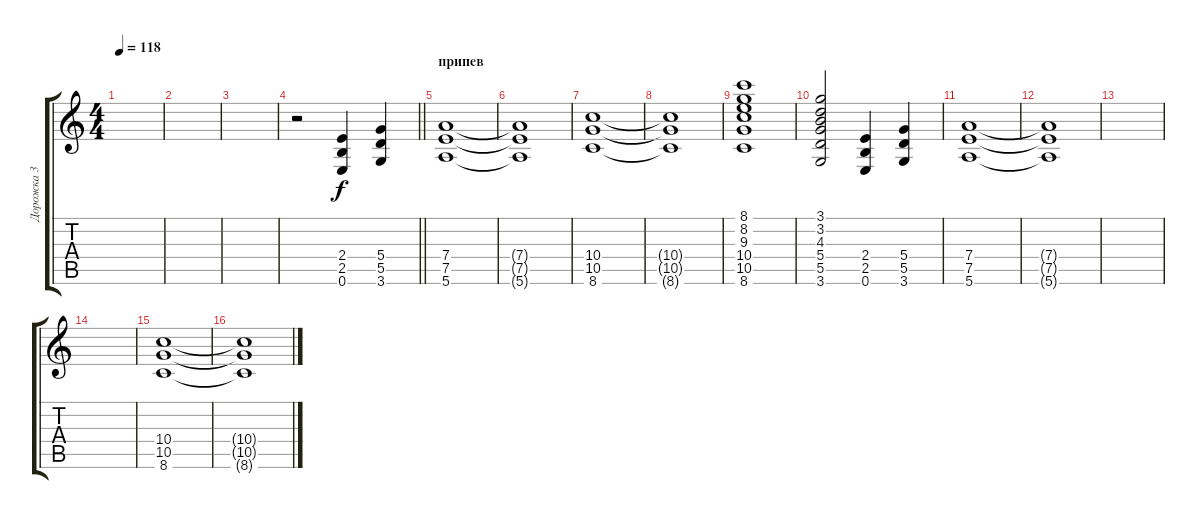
\track ("Дорожка 3" "Дорожка 3") {instrument distortionguitar}
\staff {score tabs}
\tuning (E4 B3 G3 D3 A2 E2) {hide}
\ts (4 4)
\tempo 118
\clef g2
\ks c
|
|
|
\barLineRight lightlight
r.2 (2.4 2.5 0.6).4 (5.4 5.5 3.6).4 |
\section ("" "припев")
(7.4 7.5 5.6).1 |
(7.4{t} 7.5{t} 5.6{t}).1 |
(10.4 10.5 8.6).1 |
(10.4{t} 10.5{t} 8.6{t}).1 |
(8.1 8.2 9.3 10.4 10.5 8.6).1 |
(3.1 3.2 4.3 5.4 5.5 3.6).2 (2.4 2.5 0.6).4 (5.4 5.5 3.6).4 |
(7.4 7.5 5.6).1 |
(7.4{t} 7.5{t} 5.6{t}).1 |
|
|
(10.4 10.5 8.6).1 |
(10.4{t} 10.5{t} 8.6{t}).1
